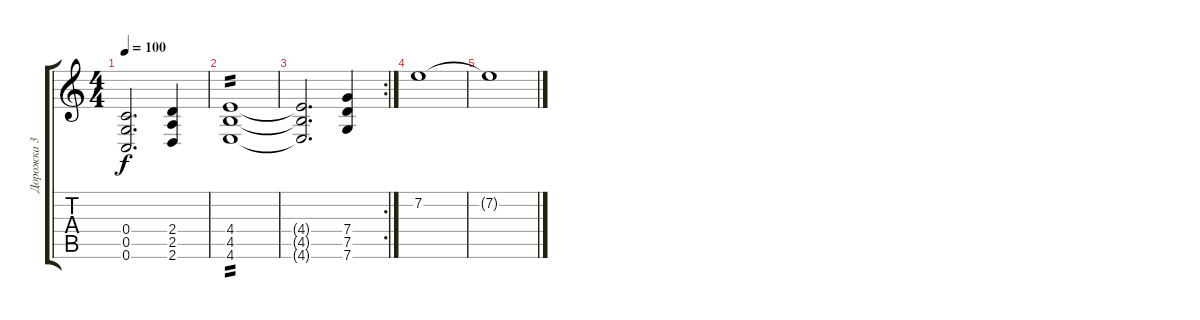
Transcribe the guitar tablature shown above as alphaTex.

\track ("Дорожка 3" "Дорожка 3") {instrument distortionguitar}
\staff {score tabs}
\tuning (D4 A3 F3 C3 G2 C2) {hide}
\ts (4 4)
\tempo 100
\clef g2
\ks c
(0.4{t} 0.5{t} 0.6{t}).2{d dy f} (2.4 2.5 2.6).4 |
(4.4 4.5 4.6).1{tp 2} |
\rc 2
(4.4{t} 4.5{t} 4.6{t}).2{d} (7.4 7.5 7.6).4 |
7.2.1 |
7.2{t}.1
